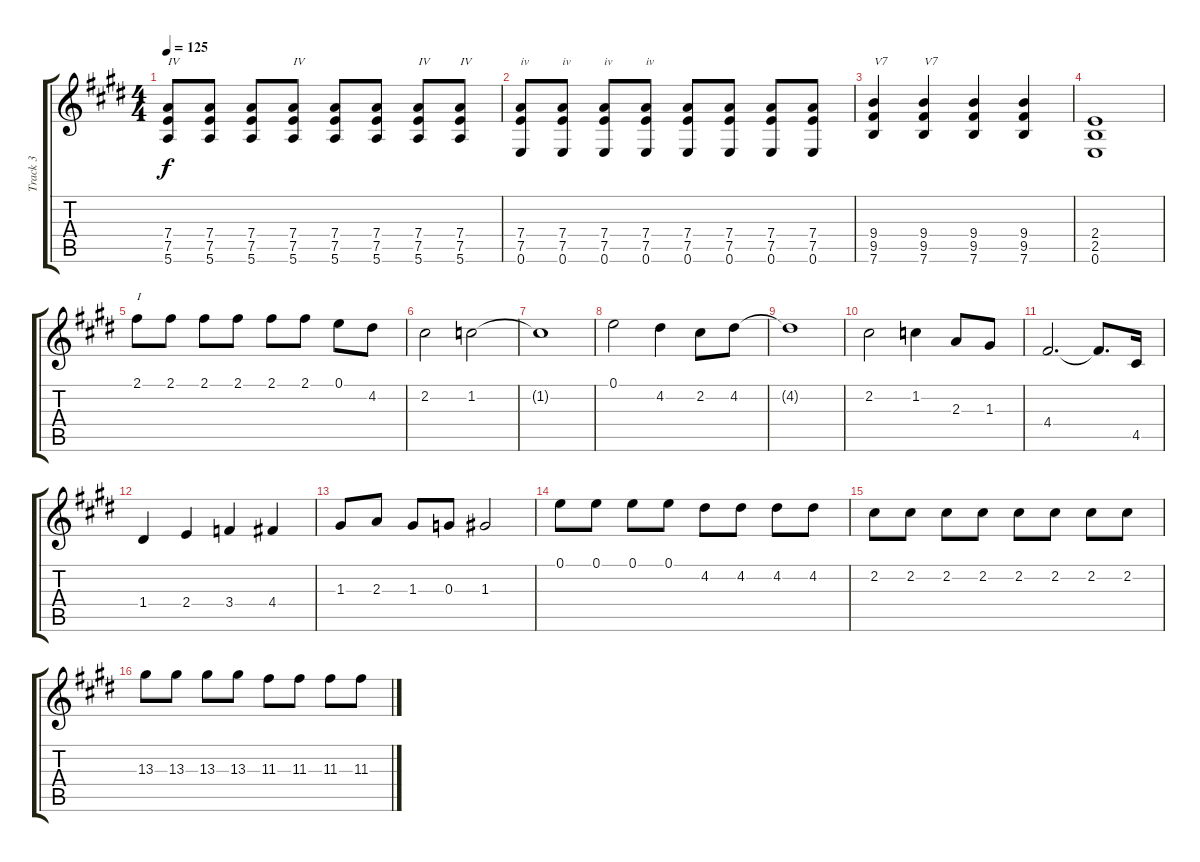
\track ("Track 3" "Track 3") {instrument overdrivenguitar}
\staff {score tabs}
\tuning (E4 B3 G3 D3 A2 E2) {hide}
\ts (4 4)
\tempo 125
\clef g2
\ks e
(7.4 7.5 5.6).8{txt "IV" dy f} (7.4 7.5 5.6).8 (7.4 7.5 5.6).8 (7.4 7.5 5.6).8{txt "IV"} (7.4 7.5 5.6).8 (7.4 7.5 5.6).8 (7.4 7.5 5.6).8{txt "IV"} (7.4 7.5 5.6).8{txt "IV"} |
(7.4 7.5 0.6).8{txt "iv"} (7.4 7.5 0.6).8{txt "iv"} (7.4 7.5 0.6).8{txt "iv"} (7.4 7.5 0.6).8{txt "iv"} (7.4 7.5 0.6).8 (7.4 7.5 0.6).8 (7.4 7.5 0.6).8 (7.4 7.5 0.6).8 |
(9.4 9.5 7.6).4{txt "V7"} (9.4 9.5 7.6).4{txt "V7"} (9.4 9.5 7.6).4 (9.4 9.5 7.6).4 |
(2.4 2.5 0.6).1 |
2.1.8{txt "I"} 2.1.8 2.1.8 2.1.8 2.1.8 2.1.8 0.1.8 4.2.8 |
2.2.2 1.2.2 |
1.2{t}.1 |
0.1.2 4.2.4 2.2.8 4.2.8 |
4.2{t}.1 |
2.2.2 1.2.4 2.3.8 1.3.8 |
4.4.2{d} 4.4{t}.8{d} 4.5.16 |
1.4.4 2.4.4 3.4.4 4.4.4 |
1.3.8 2.3.8 1.3.8 0.3.8 1.3.2 |
0.1.8 0.1.8 0.1.8 0.1.8 4.2.8 4.2.8 4.2.8 4.2.8 |
2.2.8 2.2.8 2.2.8 2.2.8 2.2.8 2.2.8 2.2.8 2.2.8 |
13.3.8 13.3.8 13.3.8 13.3.8 11.3.8 11.3.8 11.3.8 11.3.8
